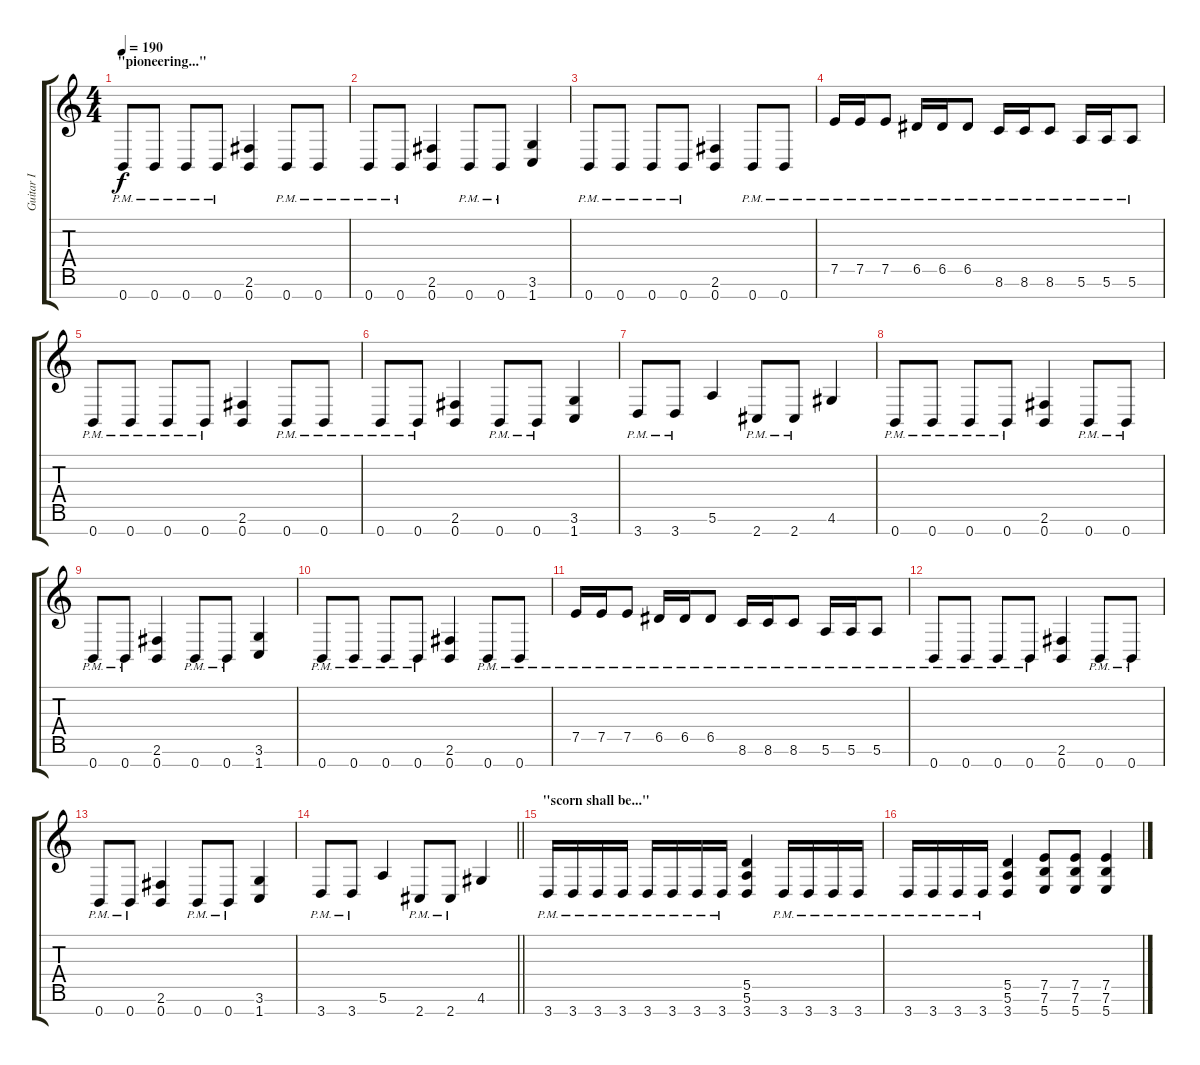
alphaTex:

\track ("Guitar I" "Guitar I") {instrument distortionguitar}
\staff {score tabs}
\tuning (E4 B3 G3 D3 A2 E2 B1) {hide}
\ts (4 4)
\section ("" "\"pioneering...\"")
\tempo 190
\clef g2
\ks c
0.7{pm}.8{dy f} 0.7{pm}.8 0.7{pm}.8 0.7{pm}.8 (2.6 0.7).4 0.7{pm}.8 0.7{pm}.8 |
0.7{pm}.8 0.7{pm}.8 (2.6 0.7).4 0.7{pm}.8 0.7{pm}.8 (3.6 1.7).4 |
0.7{pm}.8 0.7{pm}.8 0.7{pm}.8 0.7{pm}.8 (2.6 0.7).4 0.7{pm}.8 0.7{pm}.8 |
7.5{pm}.16 7.5{pm}.16 7.5{pm}.8 6.5{pm}.16 6.5{pm}.16 6.5{pm}.8 8.6{pm}.16 8.6{pm}.16 8.6{pm}.8 5.6{pm}.16 5.6{pm}.16 5.6{pm}.8 |
0.7{pm}.8 0.7{pm}.8 0.7{pm}.8 0.7{pm}.8 (2.6 0.7).4 0.7{pm}.8 0.7{pm}.8 |
0.7{pm}.8 0.7{pm}.8 (2.6 0.7).4 0.7{pm}.8 0.7{pm}.8 (3.6 1.7).4 |
3.7{pm}.8 3.7{pm}.8 5.6.4 2.7{pm}.8 2.7{pm}.8 4.6.4 |
0.7{pm}.8 0.7{pm}.8 0.7{pm}.8 0.7{pm}.8 (2.6 0.7).4 0.7{pm}.8 0.7{pm}.8 |
0.7{pm}.8 0.7{pm}.8 (2.6 0.7).4 0.7{pm}.8 0.7{pm}.8 (3.6 1.7).4 |
0.7{pm}.8 0.7{pm}.8 0.7{pm}.8 0.7{pm}.8 (2.6 0.7).4 0.7{pm}.8 0.7{pm}.8 |
7.5{pm}.16 7.5{pm}.16 7.5{pm}.8 6.5{pm}.16 6.5{pm}.16 6.5{pm}.8 8.6{pm}.16 8.6{pm}.16 8.6{pm}.8 5.6{pm}.16 5.6{pm}.16 5.6{pm}.8 |
0.7{pm}.8 0.7{pm}.8 0.7{pm}.8 0.7{pm}.8 (2.6 0.7).4 0.7{pm}.8 0.7{pm}.8 |
0.7{pm}.8 0.7{pm}.8 (2.6 0.7).4 0.7{pm}.8 0.7{pm}.8 (3.6 1.7).4 |
\barLineRight lightlight
3.7{pm}.8 3.7{pm}.8 5.6.4 2.7{pm}.8 2.7{pm}.8 4.6.4 |
\section ("" "\"scorn shall be...\"")
3.7{pm}.16 3.7{pm}.16 3.7{pm}.16 3.7{pm}.16 3.7{pm}.16 3.7{pm}.16 3.7{pm}.16 3.7{pm}.16 (5.5 5.6 3.7).4 3.7{pm}.16 3.7{pm}.16 3.7{pm}.16 3.7{pm}.16 |
3.7{pm}.16 3.7{pm}.16 3.7{pm}.16 3.7{pm}.16 (5.5 5.6 3.7).4 (7.5 7.6 5.7).8 (7.5 7.6 5.7).8 (7.5 7.6 5.7).4
